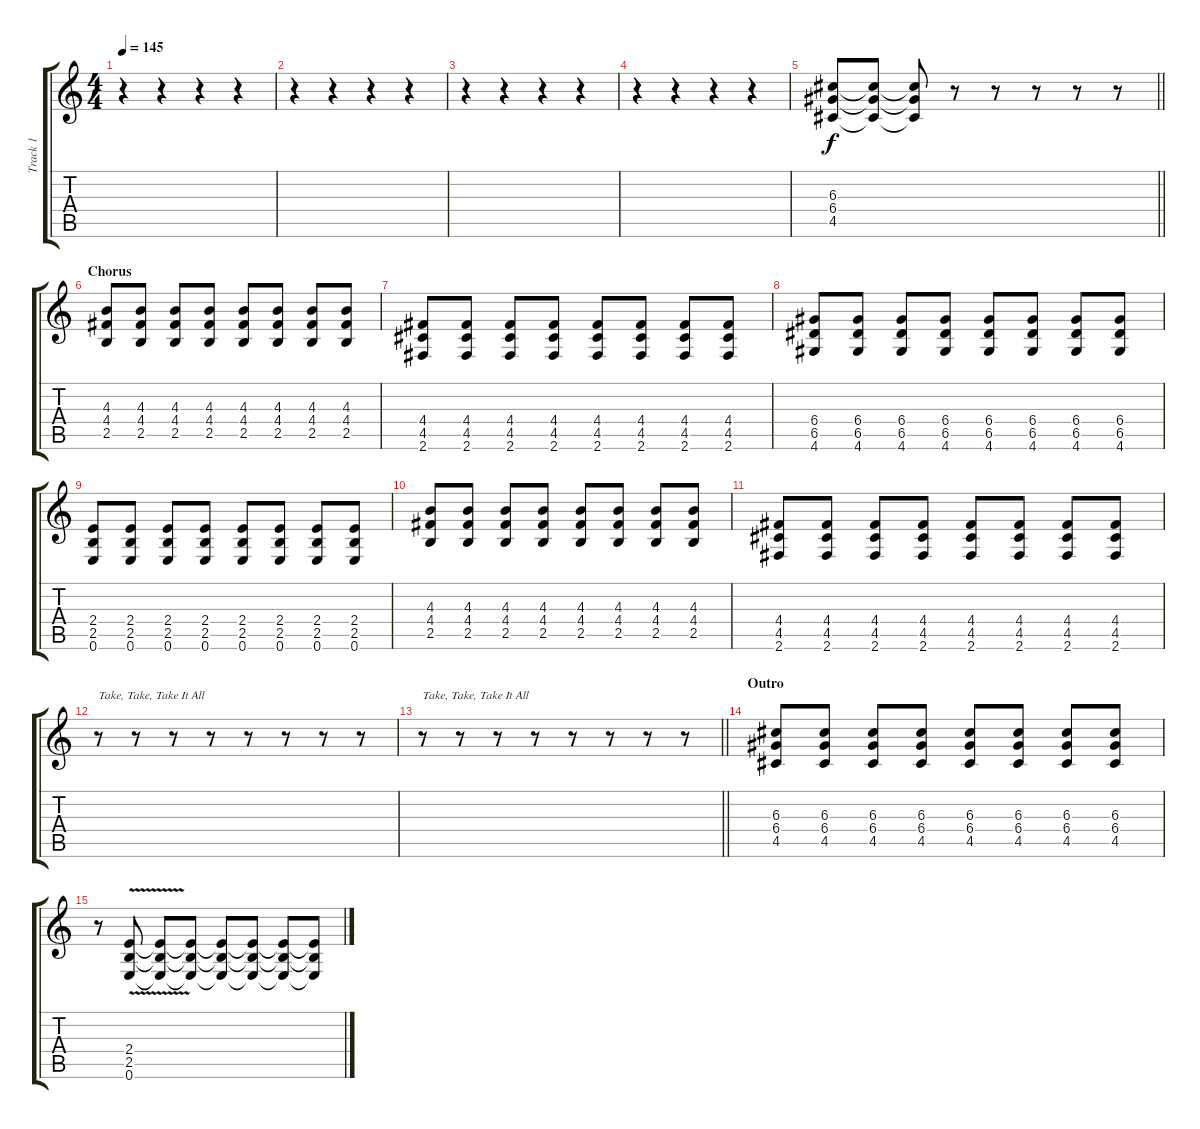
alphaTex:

\track ("Track 1" "Track 1") {instrument distortionguitar}
\staff {score tabs}
\tuning (E4 B3 G3 D3 A2 E2) {hide}
\ts (4 4)
\tempo 145
\clef g2
\ks c
r.4{dy f} r.4 r.4 r.4 |
r.4 r.4 r.4 r.4 |
r.4 r.4 r.4 r.4 |
r.4 r.4 r.4 r.4 |
\barLineRight lightlight
(6.3 6.4 4.5).8 (6.3{t} 6.4{t} 4.5{t}).8 (6.3{t} 6.4{t} 4.5{t}).8 r.8 r.8 r.8 r.8 r.8 |
\section ("" "Chorus")
(4.3 4.4 2.5).8 (4.3 4.4 2.5).8 (4.3 4.4 2.5).8 (4.3 4.4 2.5).8 (4.3 4.4 2.5).8 (4.3 4.4 2.5).8 (4.3 4.4 2.5).8 (4.3 4.4 2.5).8 |
(4.4 4.5 2.6).8 (4.4 4.5 2.6).8 (4.4 4.5 2.6).8 (4.4 4.5 2.6).8 (4.4 4.5 2.6).8 (4.4 4.5 2.6).8 (4.4 4.5 2.6).8 (4.4 4.5 2.6).8 |
(6.4 6.5 4.6).8 (6.4 6.5 4.6).8 (6.4 6.5 4.6).8 (6.4 6.5 4.6).8 (6.4 6.5 4.6).8 (6.4 6.5 4.6).8 (6.4 6.5 4.6).8 (6.4 6.5 4.6).8 |
(2.4 2.5 0.6).8 (2.4 2.5 0.6).8 (2.4 2.5 0.6).8 (2.4 2.5 0.6).8 (2.4 2.5 0.6).8 (2.4 2.5 0.6).8 (2.4 2.5 0.6).8 (2.4 2.5 0.6).8 |
(4.3 4.4 2.5).8 (4.3 4.4 2.5).8 (4.3 4.4 2.5).8 (4.3 4.4 2.5).8 (4.3 4.4 2.5).8 (4.3 4.4 2.5).8 (4.3 4.4 2.5).8 (4.3 4.4 2.5).8 |
(4.4 4.5 2.6).8 (4.4 4.5 2.6).8 (4.4 4.5 2.6).8 (4.4 4.5 2.6).8 (4.4 4.5 2.6).8 (4.4 4.5 2.6).8 (4.4 4.5 2.6).8 (4.4 4.5 2.6).8 |
r.8{txt "Take, Take, Take It All"} r.8 r.8 r.8 r.8 r.8 r.8 r.8 |
\barLineRight lightlight
r.8{txt "Take, Take, Take It All"} r.8 r.8 r.8 r.8 r.8 r.8 r.8 |
\section ("" "Outro")
(6.3 6.4 4.5).8 (6.3 6.4 4.5).8 (6.3 6.4 4.5).8 (6.3 6.4 4.5).8 (6.3 6.4 4.5).8 (6.3 6.4 4.5).8 (6.3 6.4 4.5).8 (6.3 6.4 4.5).8 |
r.8 (2.4{v} 2.5{v} 0.6{v}).8 (2.4{t} 2.5{t} 0.6{t}).8 (2.4{t} 2.5{t} 0.6{t}).8 (2.4{t} 2.5{t} 0.6{t}).8 (2.4{t} 2.5{t} 0.6{t}).8 (2.4{t} 2.5{t} 0.6{t}).8 (2.4{t} 2.5{t} 0.6{t}).8
